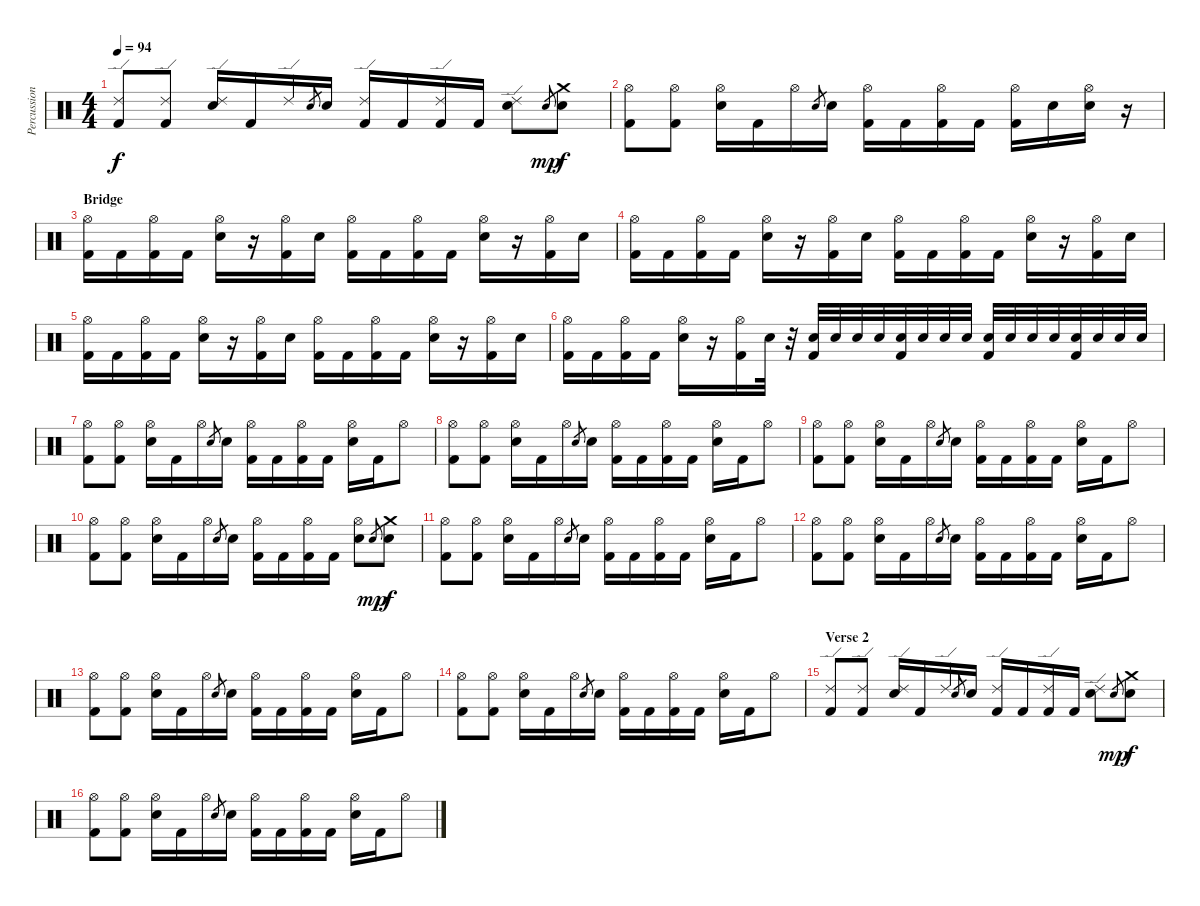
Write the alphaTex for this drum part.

\track ("Percussion" "Percussion") {instrument percussion}
\staff {score}
\articulation defaults
\ts (4 4)
\tempo 94
\clef neutral
\ks c
("Ride (edge) 2" "Kick (hit) 2").8{dy f} ("Ride (edge) 2" "Kick (hit) 2").8 ("Ride (edge) 2" "Electric Snare (hit)").16 "Kick (hit) 2".16 "Ride (edge) 2".16 "Electric Snare (hit)".8{gr} "Electric Snare (hit)".16 ("Ride (edge) 2" "Kick (hit) 2").16 "Kick (hit) 2".16 ("Ride (edge) 2" "Kick (hit) 2").16 "Kick (hit) 2".16 ("Ride (edge) 2" "Electric Snare (hit)").8 "Electric Snare (hit)"{h}.8{gr dy mp} ("Crash medium (hit)" "Electric Snare (hit)").8{dy f} |
("Hi-Hat (open)" "Kick (hit) 2").8 ("Hi-Hat (open)" "Kick (hit) 2").8 ("Hi-Hat (open)" "Electric Snare (hit)").16 "Kick (hit) 2".16 "Hi-Hat (open)".16 "Electric Snare (hit)".8{gr} "Electric Snare (hit)".16 ("Hi-Hat (open)" "Kick (hit) 2").16 "Kick (hit) 2".16 ("Hi-Hat (open)" "Kick (hit) 2").16 "Kick (hit) 2".16 ("Hi-Hat (open)" "Kick (hit) 2").16 "Electric Snare (hit)".16 ("Hi-Hat (open)" "Electric Snare (hit)").16 r.16 |
\section ("" "Bridge")
("Hi-Hat (open)" "Kick (hit) 2").16 "Kick (hit) 2".16 ("Hi-Hat (open)" "Kick (hit) 2").16 "Kick (hit) 2".16 ("Hi-Hat (open)" "Electric Snare (hit)").16 r.16 ("Hi-Hat (open)" "Kick (hit) 2").16 "Electric Snare (hit)".16 ("Hi-Hat (open)" "Kick (hit) 2").16 "Kick (hit) 2".16 ("Hi-Hat (open)" "Kick (hit) 2").16 "Kick (hit) 2".16 ("Hi-Hat (open)" "Electric Snare (hit)").16 r.16 ("Hi-Hat (open)" "Kick (hit) 2").16 "Electric Snare (hit)".16 |
("Hi-Hat (open)" "Kick (hit) 2").16 "Kick (hit) 2".16 ("Hi-Hat (open)" "Kick (hit) 2").16 "Kick (hit) 2".16 ("Hi-Hat (open)" "Electric Snare (hit)").16 r.16 ("Hi-Hat (open)" "Kick (hit) 2").16 "Electric Snare (hit)".16 ("Hi-Hat (open)" "Kick (hit) 2").16 "Kick (hit) 2".16 ("Hi-Hat (open)" "Kick (hit) 2").16 "Kick (hit) 2".16 ("Hi-Hat (open)" "Electric Snare (hit)").16 r.16 ("Hi-Hat (open)" "Kick (hit) 2").16 "Electric Snare (hit)".16 |
("Hi-Hat (open)" "Kick (hit) 2").16 "Kick (hit) 2".16 ("Hi-Hat (open)" "Kick (hit) 2").16 "Kick (hit) 2".16 ("Hi-Hat (open)" "Electric Snare (hit)").16 r.16 ("Hi-Hat (open)" "Kick (hit) 2").16 "Electric Snare (hit)".16 ("Hi-Hat (open)" "Kick (hit) 2").16 "Kick (hit) 2".16 ("Hi-Hat (open)" "Kick (hit) 2").16 "Kick (hit) 2".16 ("Hi-Hat (open)" "Electric Snare (hit)").16 r.16 ("Hi-Hat (open)" "Kick (hit) 2").16 "Electric Snare (hit)".16 |
("Hi-Hat (open)" "Kick (hit) 2").16 "Kick (hit) 2".16 ("Hi-Hat (open)" "Kick (hit) 2").16 "Kick (hit) 2".16 ("Hi-Hat (open)" "Electric Snare (hit)").16 r.16 ("Hi-Hat (open)" "Kick (hit) 2").16 "Electric Snare (hit)".32 r.32 ("Kick (hit) 2" "Electric Snare (hit)").32 "Electric Snare (hit)".32 "Electric Snare (hit)".32 "Electric Snare (hit)".32 ("Kick (hit) 2" "Electric Snare (hit)").32 "Electric Snare (hit)".32 "Electric Snare (hit)".32 "Electric Snare (hit)".32 ("Kick (hit) 2" "Electric Snare (hit)").32 "Electric Snare (hit)".32 "Electric Snare (hit)".32 "Electric Snare (hit)".32 ("Kick (hit) 2" "Electric Snare (hit)").32 "Electric Snare (hit)".32 "Electric Snare (hit)".32 "Electric Snare (hit)".32 |
("Hi-Hat (open)" "Kick (hit) 2").8 ("Hi-Hat (open)" "Kick (hit) 2").8 ("Hi-Hat (open)" "Electric Snare (hit)").16 "Kick (hit) 2".16 "Hi-Hat (open)".16 "Electric Snare (hit)".8{gr} "Electric Snare (hit)".16 ("Hi-Hat (open)" "Kick (hit) 2").16 "Kick (hit) 2".16 ("Hi-Hat (open)" "Kick (hit) 2").16 "Kick (hit) 2".16 ("Hi-Hat (open)" "Electric Snare (hit)").16 "Kick (hit) 2".16 "Hi-Hat (open)".8 |
("Hi-Hat (open)" "Kick (hit) 2").8 ("Hi-Hat (open)" "Kick (hit) 2").8 ("Hi-Hat (open)" "Electric Snare (hit)").16 "Kick (hit) 2".16 "Hi-Hat (open)".16 "Electric Snare (hit)".8{gr} "Electric Snare (hit)".16 ("Hi-Hat (open)" "Kick (hit) 2").16 "Kick (hit) 2".16 ("Hi-Hat (open)" "Kick (hit) 2").16 "Kick (hit) 2".16 ("Hi-Hat (open)" "Electric Snare (hit)").16 "Kick (hit) 2".16 "Hi-Hat (open)".8 |
("Hi-Hat (open)" "Kick (hit) 2").8 ("Hi-Hat (open)" "Kick (hit) 2").8 ("Hi-Hat (open)" "Electric Snare (hit)").16 "Kick (hit) 2".16 "Hi-Hat (open)".16 "Electric Snare (hit)".8{gr} "Electric Snare (hit)".16 ("Hi-Hat (open)" "Kick (hit) 2").16 "Kick (hit) 2".16 ("Hi-Hat (open)" "Kick (hit) 2").16 "Kick (hit) 2".16 ("Hi-Hat (open)" "Electric Snare (hit)").16 "Kick (hit) 2".16 "Hi-Hat (open)".8 |
("Hi-Hat (open)" "Kick (hit) 2").8 ("Hi-Hat (open)" "Kick (hit) 2").8 ("Hi-Hat (open)" "Electric Snare (hit)").16 "Kick (hit) 2".16 "Hi-Hat (open)".16 "Electric Snare (hit)".8{gr} "Electric Snare (hit)".16 ("Hi-Hat (open)" "Kick (hit) 2").16 "Kick (hit) 2".16 ("Hi-Hat (open)" "Kick (hit) 2").16 "Kick (hit) 2".16 ("Hi-Hat (open)" "Electric Snare (hit)").8 "Electric Snare (hit)"{h}.8{gr dy mp} ("Crash medium (hit)" "Electric Snare (hit)").8{dy f} |
("Hi-Hat (open)" "Kick (hit) 2").8 ("Hi-Hat (open)" "Kick (hit) 2").8 ("Hi-Hat (open)" "Electric Snare (hit)").16 "Kick (hit) 2".16 "Hi-Hat (open)".16 "Electric Snare (hit)".8{gr} "Electric Snare (hit)".16 ("Hi-Hat (open)" "Kick (hit) 2").16 "Kick (hit) 2".16 ("Hi-Hat (open)" "Kick (hit) 2").16 "Kick (hit) 2".16 ("Hi-Hat (open)" "Electric Snare (hit)").16 "Kick (hit) 2".16 "Hi-Hat (open)".8 |
("Hi-Hat (open)" "Kick (hit) 2").8 ("Hi-Hat (open)" "Kick (hit) 2").8 ("Hi-Hat (open)" "Electric Snare (hit)").16 "Kick (hit) 2".16 "Hi-Hat (open)".16 "Electric Snare (hit)".8{gr} "Electric Snare (hit)".16 ("Hi-Hat (open)" "Kick (hit) 2").16 "Kick (hit) 2".16 ("Hi-Hat (open)" "Kick (hit) 2").16 "Kick (hit) 2".16 ("Hi-Hat (open)" "Electric Snare (hit)").16 "Kick (hit) 2".16 "Hi-Hat (open)".8 |
("Hi-Hat (open)" "Kick (hit) 2").8 ("Hi-Hat (open)" "Kick (hit) 2").8 ("Hi-Hat (open)" "Electric Snare (hit)").16 "Kick (hit) 2".16 "Hi-Hat (open)".16 "Electric Snare (hit)".8{gr} "Electric Snare (hit)".16 ("Hi-Hat (open)" "Kick (hit) 2").16 "Kick (hit) 2".16 ("Hi-Hat (open)" "Kick (hit) 2").16 "Kick (hit) 2".16 ("Hi-Hat (open)" "Electric Snare (hit)").16 "Kick (hit) 2".16 "Hi-Hat (open)".8 |
("Hi-Hat (open)" "Kick (hit) 2").8 ("Hi-Hat (open)" "Kick (hit) 2").8 ("Hi-Hat (open)" "Electric Snare (hit)").16 "Kick (hit) 2".16 "Hi-Hat (open)".16 "Electric Snare (hit)".8{gr} "Electric Snare (hit)".16 ("Hi-Hat (open)" "Kick (hit) 2").16 "Kick (hit) 2".16 ("Hi-Hat (open)" "Kick (hit) 2").16 "Kick (hit) 2".16 ("Hi-Hat (open)" "Electric Snare (hit)").16 "Kick (hit) 2".16 "Hi-Hat (open)".8 |
\section ("" "Verse 2")
("Ride (edge) 2" "Kick (hit) 2").8 ("Ride (edge) 2" "Kick (hit) 2").8 ("Ride (edge) 2" "Electric Snare (hit)").16 "Kick (hit) 2".16 "Ride (edge) 2".16 "Electric Snare (hit)".8{gr} "Electric Snare (hit)".16 ("Ride (edge) 2" "Kick (hit) 2").16 "Kick (hit) 2".16 ("Ride (edge) 2" "Kick (hit) 2").16 "Kick (hit) 2".16 ("Ride (edge) 2" "Electric Snare (hit)").8 "Electric Snare (hit)"{h}.8{gr dy mp} ("Crash medium (hit)" "Electric Snare (hit)").8{dy f} |
("Hi-Hat (open)" "Kick (hit) 2").8 ("Hi-Hat (open)" "Kick (hit) 2").8 ("Hi-Hat (open)" "Electric Snare (hit)").16 "Kick (hit) 2".16 "Hi-Hat (open)".16 "Electric Snare (hit)".8{gr} "Electric Snare (hit)".16 ("Hi-Hat (open)" "Kick (hit) 2").16 "Kick (hit) 2".16 ("Hi-Hat (open)" "Kick (hit) 2").16 "Kick (hit) 2".16 ("Hi-Hat (open)" "Electric Snare (hit)").16 "Kick (hit) 2".16 "Hi-Hat (open)".8
